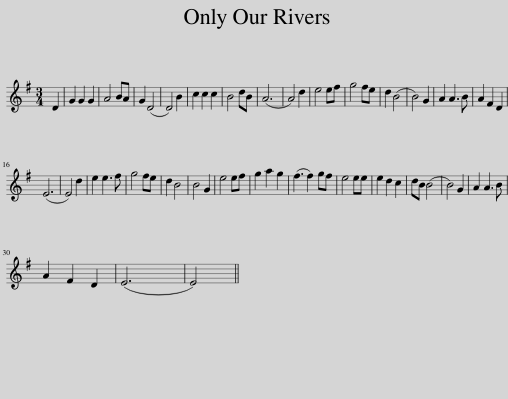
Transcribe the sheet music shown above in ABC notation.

X:1
L:1/8
M:3/4
I:linebreak $
K:Emin
V:1 treble
V:1
 D2 | G2 G2 G2 | A4 BA | G2 (D4 | D4) B2 | %5
 c2 c2 c2 | B4 dB | (A6 | A4) d2 | e4 ef | %10
 g4 fe | d2 (B4 | B4) G2 | A2 A3 B | A2 F2 D2 |$ %15
 (E6 | E4) d2 | e2 e3 f | g4 fe | d2 B4 | %20
 B4 G2 | e4 ef | g2 a2 g2 | (f3 f2) gf | e4 ee | %25
 e2 d2 c2 | dB (B4 | B4) G2 | A2 A3 B |$ A2 F2 D2 | %30
 (E6 | E4) || %32
